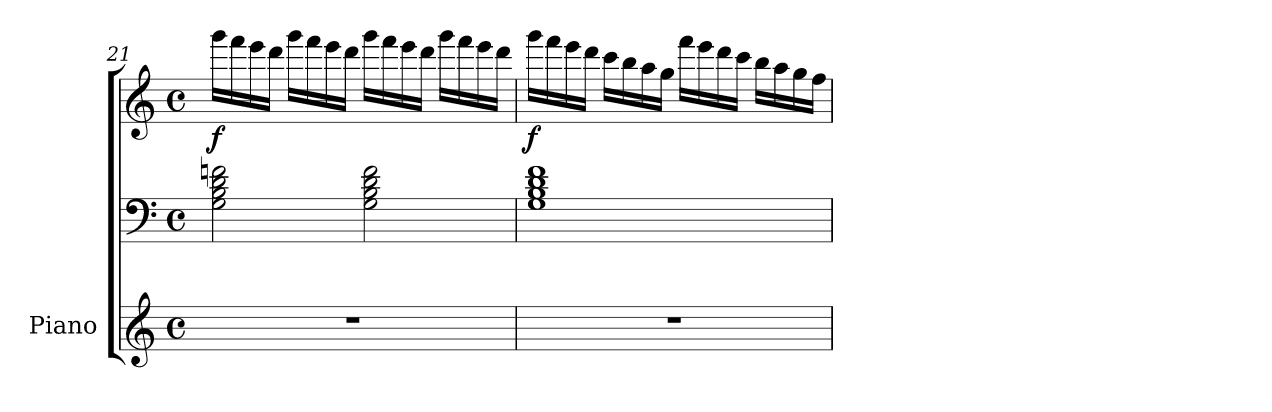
**kern	**kern	**kern	**dynam
*part1	*part1	*part1	*part1
*staff3	*staff2	*staff1	*staff1/2/3
*I"Piano	*	*	*
*I'Pno	*	*	*
*clefG2	*clefF4	*clefG2	*
*k[]	*k[]	*k[]	*
*M4/4	*M4/4	*M4/4	*
*met(c)	*met(c)	*met(c)	*
=21	=21	=21	=21
!	!	!	!LO:DY:b
1r	2G\ 2B\ 2d\ 2fn\	16ggg\LL	f
.	.	16fff\	.
.	.	16eee\	.
.	.	16ddd\JJ	.
.	.	16ggg\LL	.
.	.	16fff\	.
.	.	16eee\	.
.	.	16ddd\JJ	.
.	2G\ 2B\ 2d\ 2f\	16ggg\LL	.
.	.	16fff\	.
.	.	16eee\	.
.	.	16ddd\JJ	.
.	.	16ggg\LL	.
.	.	16fff\	.
.	.	16eee\	.
.	.	16ddd\JJ	.
!!LO:LB:g=z
=22	=22	=22	=22
!	!	!	!LO:DY:b
1r	1G 1B 1d 1f	16ggg\LL	f
.	.	16fff\	.
.	.	16eee\	.
.	.	16ddd\JJ	.
.	.	16ccc\LL	.
.	.	16bb\	.
.	.	16aa\	.
.	.	16gg\JJ	.
.	.	16fff\LL	.
.	.	16eee\	.
.	.	16ddd\	.
.	.	16ccc\JJ	.
.	.	16bb\LL	.
.	.	16aa\	.
.	.	16gg\	.
.	.	16ff\JJ	.
=	=	=	=
*-	*-	*-	*-
